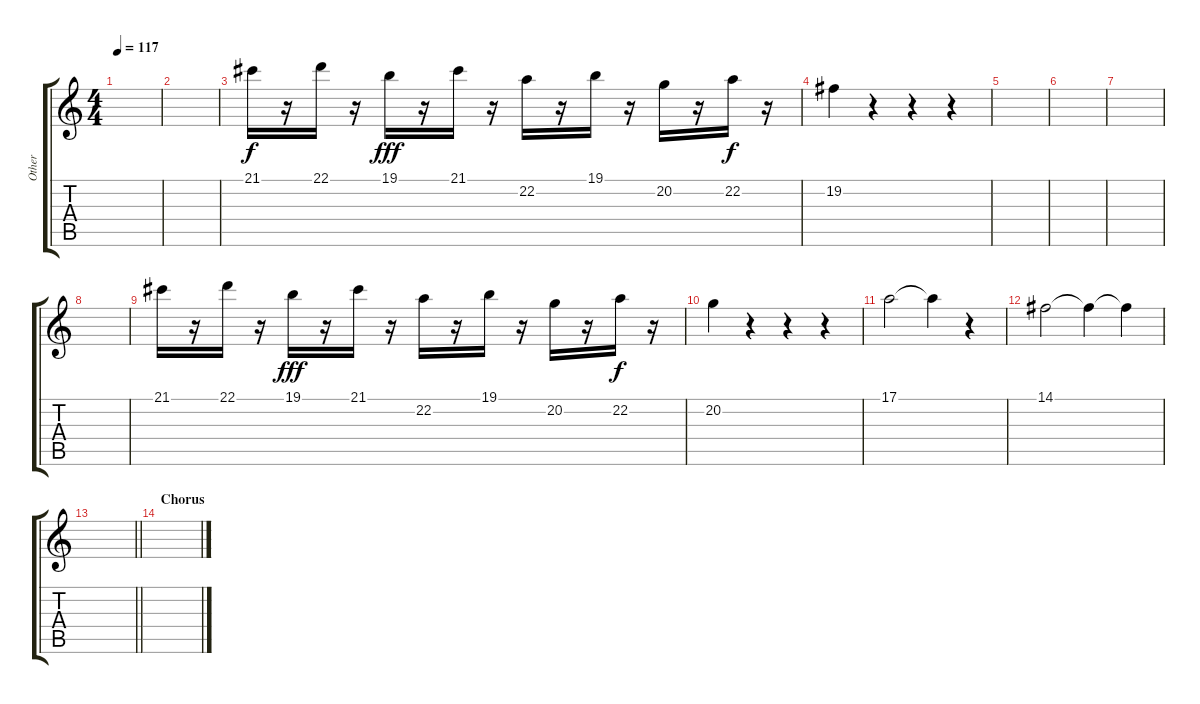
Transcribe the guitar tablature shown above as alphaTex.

\track ("Other" "Other") {instrument recorder}
\staff {score tabs}
\tuning (E4 B3 G3 D3 A2 E2) {hide}
\ts (4 4)
\tempo 117
\clef g2
\ks c
|
|
21.1.16 r.16 22.1.16 r.16 19.1.16{dy fff} r.16 21.1.16 r.16 22.2.16 r.16 19.1.16 r.16 20.2.16 r.16 22.2.16{dy f} r.16 |
19.2.4 r.4 r.4 r.4 |
|
|
|
|
21.1.16 r.16 22.1.16 r.16 19.1.16{dy fff} r.16 21.1.16 r.16 22.2.16 r.16 19.1.16 r.16 20.2.16 r.16 22.2.16{dy f} r.16 |
20.2.4 r.4 r.4 r.4 |
17.1.2 17.1{t}.4 r.4 |
14.1.2 14.1{t}.4 14.1{t}.4 |
\barLineRight lightlight
|
\section ("" "Chorus")
